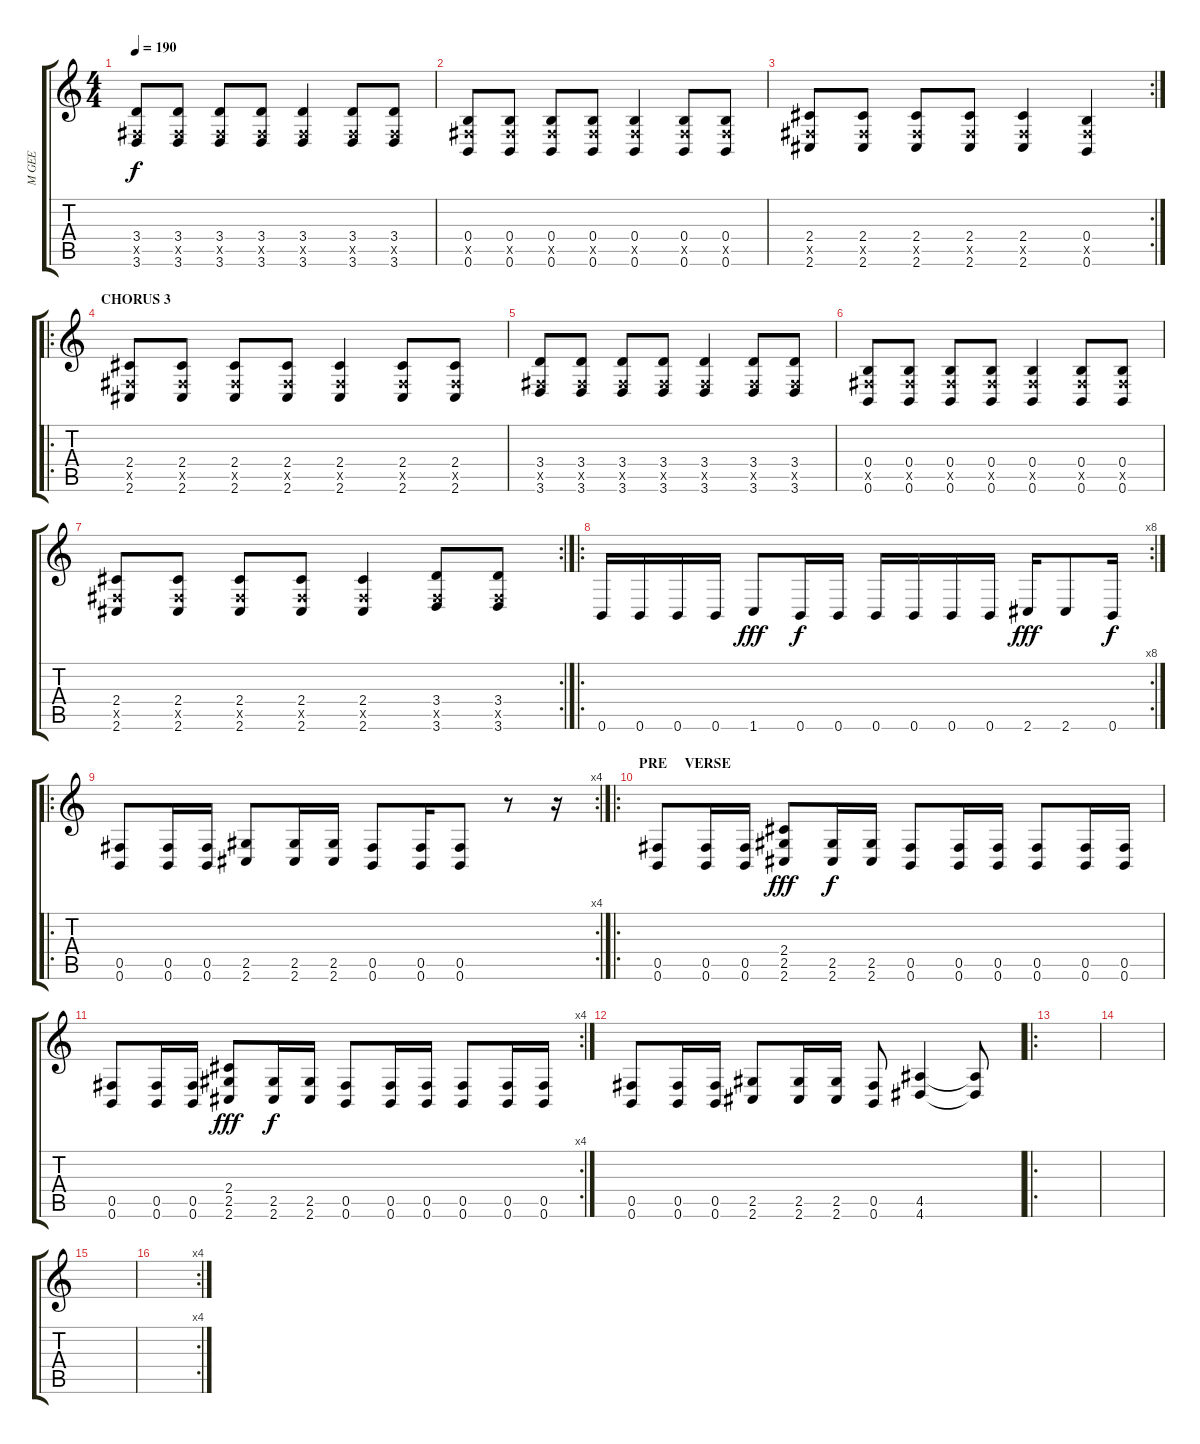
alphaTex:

\track ("M GEE" "M GEE") {instrument distortionguitar}
\staff {score tabs}
\tuning (Db4 Ab3 E3 B2 Gb2 B1) {hide}
\ts (4 4)
\tempo 190
\clef g2
\ks c
(3.4 0.5{x} 3.6).8{dy f} (3.4 0.5{x} 3.6).8 (3.4 0.5{x} 3.6).8 (3.4 0.5{x} 3.6).8 (3.4 0.5{x} 3.6).4 (3.4 0.5{x} 3.6).8 (3.4 0.5{x} 3.6).8 |
(0.4 0.5{x} 0.6).8 (0.4 0.5{x} 0.6).8 (0.4 0.5{x} 0.6).8 (0.4 0.5{x} 0.6).8 (0.4 0.5{x} 0.6).4 (0.4 0.5{x} 0.6).8 (0.4 0.5{x} 0.6).8 |
\rc 2
(2.4 0.5{x} 2.6).8 (2.4 0.5{x} 2.6).8 (2.4 0.5{x} 2.6).8 (2.4 0.5{x} 2.6).8 (2.4 0.5{x} 2.6).4 (0.4 0.5{x} 0.6).4 |
\ro
\section ("" "CHORUS 3")
(2.4 0.5{x} 2.6).8 (2.4 0.5{x} 2.6).8 (2.4 0.5{x} 2.6).8 (2.4 0.5{x} 2.6).8 (2.4 0.5{x} 2.6).4 (2.4 0.5{x} 2.6).8 (2.4 0.5{x} 2.6).8 |
(3.4 0.5{x} 3.6).8 (3.4 0.5{x} 3.6).8 (3.4 0.5{x} 3.6).8 (3.4 0.5{x} 3.6).8 (3.4 0.5{x} 3.6).4 (3.4 0.5{x} 3.6).8 (3.4 0.5{x} 3.6).8 |
(0.4 0.5{x} 0.6).8 (0.4 0.5{x} 0.6).8 (0.4 0.5{x} 0.6).8 (0.4 0.5{x} 0.6).8 (0.4 0.5{x} 0.6).4 (0.4 0.5{x} 0.6).8 (0.4 0.5{x} 0.6).8 |
\rc 2
(2.4 0.5{x} 2.6).8 (2.4 0.5{x} 2.6).8 (2.4 0.5{x} 2.6).8 (2.4 0.5{x} 2.6).8 (2.4 0.5{x} 2.6).4 (3.4 0.5{x} 3.6).8 (3.4 0.5{x} 3.6).8 |
\ro
\rc 8
0.6.16 0.6.16 0.6.16 0.6.16 1.6.8{dy fff} 0.6.16{dy f} 0.6.16 0.6.16 0.6.16 0.6.16 0.6.16 2.6.16{dy fff} 2.6.8 0.6.16{dy f} |
\ro
\rc 4
(0.5 0.6).8 (0.5 0.6).16 (0.5 0.6).16 (2.5 2.6).8 (2.5 2.6).16 (2.5 2.6).16 (0.5 0.6).8 (0.5 0.6).16 (0.5 0.6).8 r.8 r.16 |
\ro
\section ("" "PRE     VERSE")
(0.5 0.6).8 (0.5 0.6).16 (0.5 0.6).16 (2.4 2.5 2.6).8{dy fff} (2.5 2.6).16{dy f} (2.5 2.6).16 (0.5 0.6).8 (0.5 0.6).16 (0.5 0.6).16 (0.5 0.6).8 (0.5 0.6).16 (0.5 0.6).16 |
\rc 4
(0.5 0.6).8 (0.5 0.6).16 (0.5 0.6).16 (2.4 2.5 2.6).8{dy fff} (2.5 2.6).16{dy f} (2.5 2.6).16 (0.5 0.6).8 (0.5 0.6).16 (0.5 0.6).16 (0.5 0.6).8 (0.5 0.6).16 (0.5 0.6).16 |
(0.5 0.6).8 (0.5 0.6).16 (0.5 0.6).16 (2.5 2.6).8 (2.5 2.6).16 (2.5 2.6).16 (0.5 0.6).8 (4.5 4.6).4 (4.5{t} 4.6{t}).8 |
\ro
|
|
|
\rc 4
